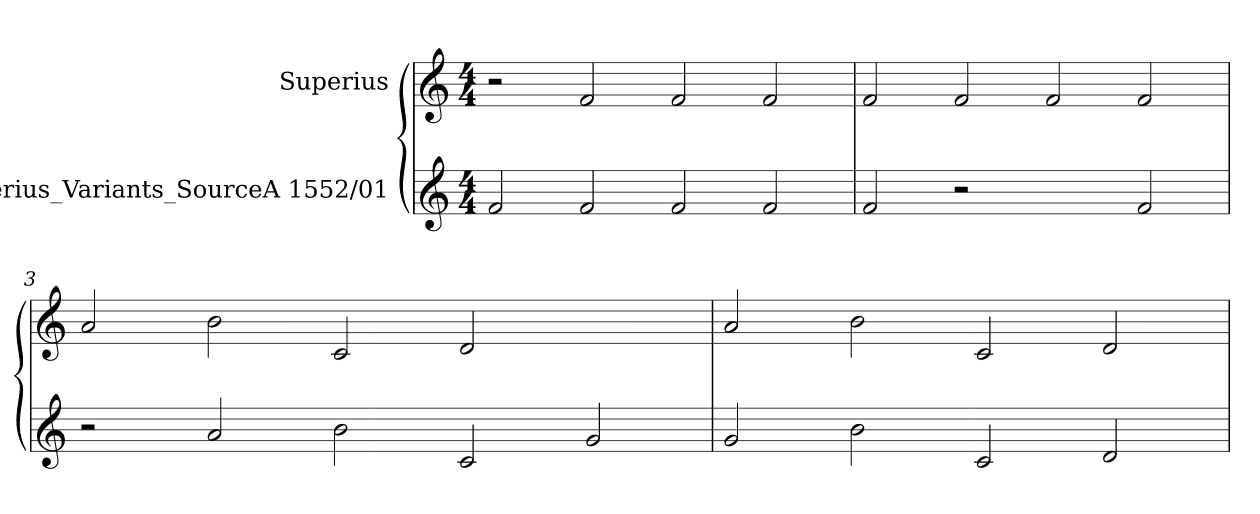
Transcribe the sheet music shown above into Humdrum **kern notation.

**kern	**kern
*part2	*part1
*staff2	*staff1
*I"Superius_Variants_SourceA 1552/01	*I"Superius
*clefG2	*clefG2
*k[]	*k[]
*C:	*C:
*M4/4	*M4/4
=1	=1
2fi	2r
2f	2f
2f	2f
2f	2f
=2	=2
2f	2f
2r	2f
2ryy	2f
2f	2f
=3	=3
2r	2a
2a	2b
2b	2c
2c	2d
2gi	2ryy
=4	=4
2gi	2a
2b	2b
2c	2c
2d	2d
=	=
*-	*-
